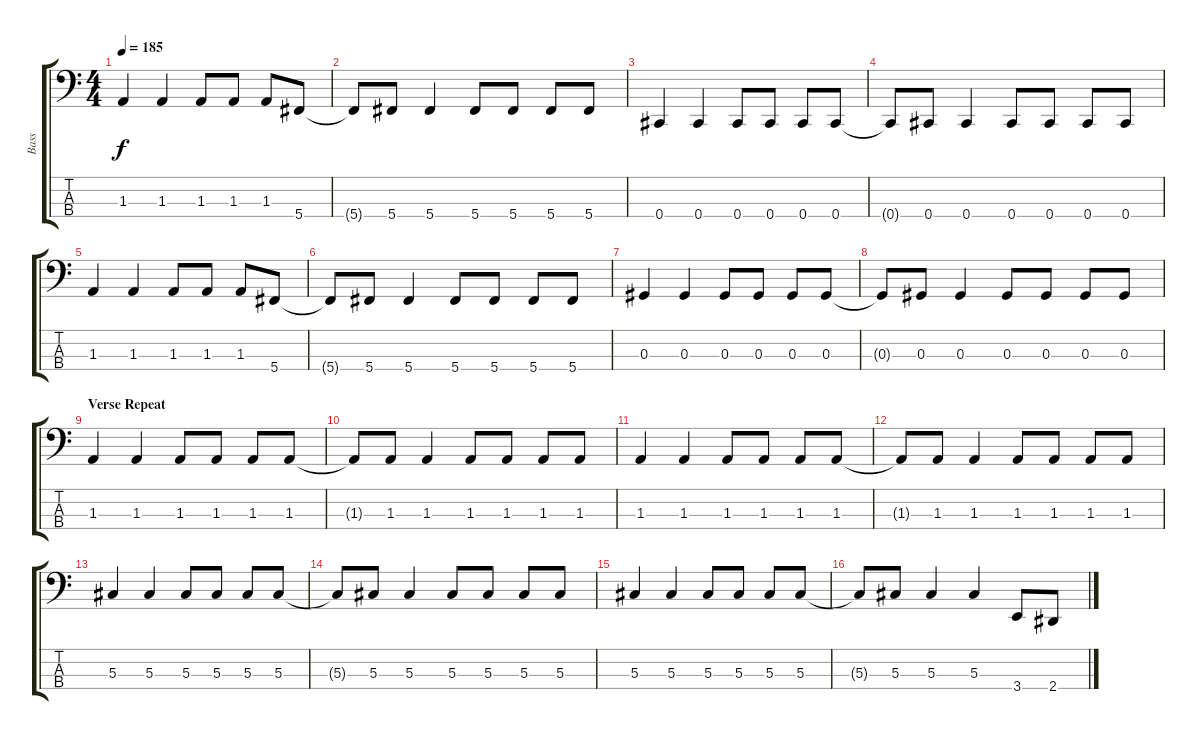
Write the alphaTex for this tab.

\track ("Bass" "Bass") {instrument electricbasspick}
\staff {score tabs}
\tuning (Gb2 Db2 Ab1 Db1) {hide}
\ts (4 4)
\tempo 185
\clef f4
\ks c
1.3.4{dy f} 1.3.4 1.3.8 1.3.8 1.3.8 5.4.8 |
5.4{t}.8 5.4.8 5.4.4 5.4.8 5.4.8 5.4.8 5.4.8 |
0.4.4 0.4.4 0.4.8 0.4.8 0.4.8 0.4.8 |
0.4{t}.8 0.4.8 0.4.4 0.4.8 0.4.8 0.4.8 0.4.8 |
1.3.4 1.3.4 1.3.8 1.3.8 1.3.8 5.4.8 |
5.4{t}.8 5.4.8 5.4.4 5.4.8 5.4.8 5.4.8 5.4.8 |
0.3.4 0.3.4 0.3.8 0.3.8 0.3.8 0.3.8 |
0.3{t}.8 0.3.8 0.3.4 0.3.8 0.3.8 0.3.8 0.3.8 |
\section ("" "Verse Repeat")
1.3.4 1.3.4 1.3.8 1.3.8 1.3.8 1.3.8 |
1.3{t}.8 1.3.8 1.3.4 1.3.8 1.3.8 1.3.8 1.3.8 |
1.3.4 1.3.4 1.3.8 1.3.8 1.3.8 1.3.8 |
1.3{t}.8 1.3.8 1.3.4 1.3.8 1.3.8 1.3.8 1.3.8 |
5.3.4 5.3.4 5.3.8 5.3.8 5.3.8 5.3.8 |
5.3{t}.8 5.3.8 5.3.4 5.3.8 5.3.8 5.3.8 5.3.8 |
5.3.4 5.3.4 5.3.8 5.3.8 5.3.8 5.3.8 |
5.3{t}.8 5.3.8 5.3.4 5.3.4 3.4.8 2.4.8
